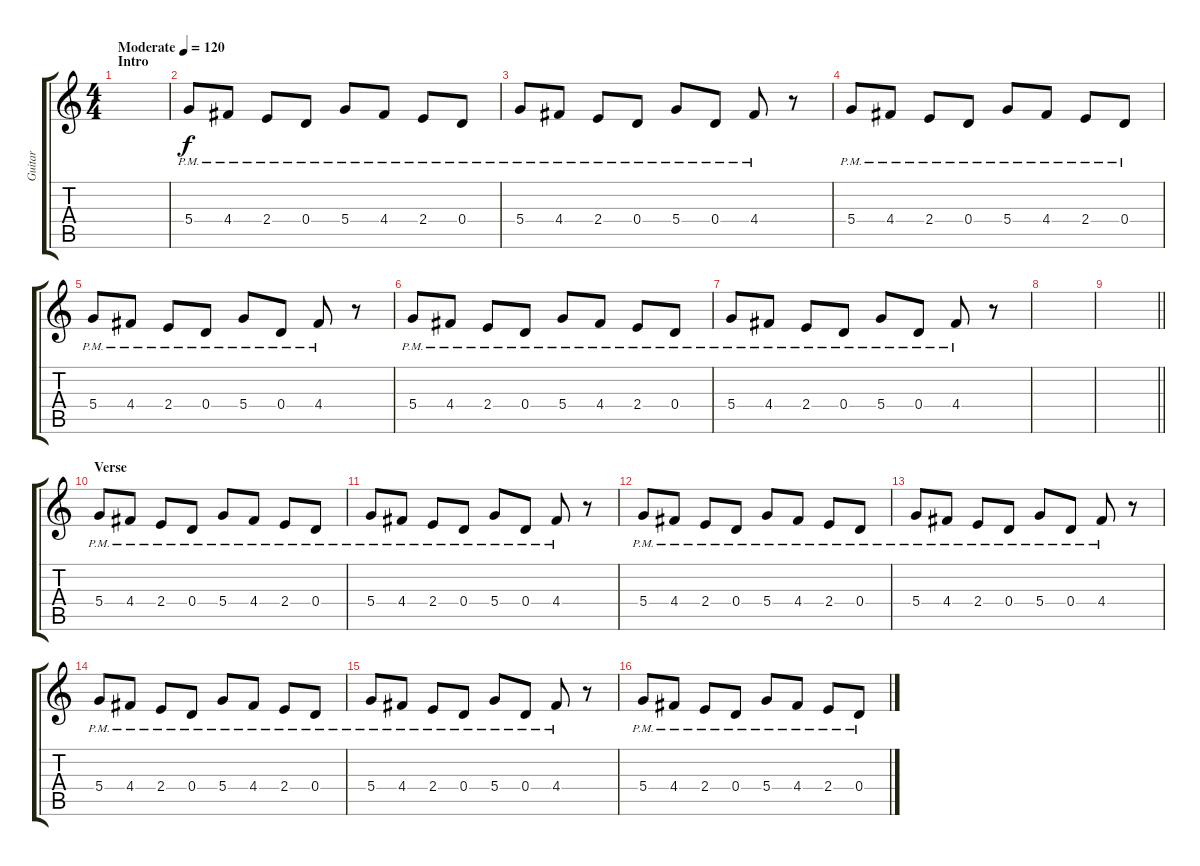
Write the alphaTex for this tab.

\track ("Guitar" "Guitar") {instrument acousticguitarsteel}
\staff {score tabs}
\tuning (E4 B3 G3 D3 A2 E2) {hide}
\ts (4 4)
\section ("" "Intro")
\tempo (120 "Moderate")
\clef g2
\ks c
|
5.4{pm}.8 4.4{pm}.8 2.4{pm}.8 0.4{pm}.8 5.4{pm}.8 4.4{pm}.8 2.4{pm}.8 0.4{pm}.8 |
5.4{pm}.8 4.4{pm}.8 2.4{pm}.8 0.4{pm}.8 5.4{pm}.8 0.4{pm}.8 4.4{pm}.8 r.8 |
5.4{pm}.8 4.4{pm}.8 2.4{pm}.8 0.4{pm}.8 5.4{pm}.8 4.4{pm}.8 2.4{pm}.8 0.4{pm}.8 |
5.4{pm}.8 4.4{pm}.8 2.4{pm}.8 0.4{pm}.8 5.4{pm}.8 0.4{pm}.8 4.4{pm}.8 r.8 |
5.4{pm}.8 4.4{pm}.8 2.4{pm}.8 0.4{pm}.8 5.4{pm}.8 4.4{pm}.8 2.4{pm}.8 0.4{pm}.8 |
5.4{pm}.8 4.4{pm}.8 2.4{pm}.8 0.4{pm}.8 5.4{pm}.8 0.4{pm}.8 4.4{pm}.8 r.8 |
|
\barLineRight lightlight
|
\section ("" "Verse")
5.4{pm}.8 4.4{pm}.8 2.4{pm}.8 0.4{pm}.8 5.4{pm}.8 4.4{pm}.8 2.4{pm}.8 0.4{pm}.8 |
5.4{pm}.8 4.4{pm}.8 2.4{pm}.8 0.4{pm}.8 5.4{pm}.8 0.4{pm}.8 4.4{pm}.8 r.8 |
5.4{pm}.8 4.4{pm}.8 2.4{pm}.8 0.4{pm}.8 5.4{pm}.8 4.4{pm}.8 2.4{pm}.8 0.4{pm}.8 |
5.4{pm}.8 4.4{pm}.8 2.4{pm}.8 0.4{pm}.8 5.4{pm}.8 0.4{pm}.8 4.4{pm}.8 r.8 |
5.4{pm}.8 4.4{pm}.8 2.4{pm}.8 0.4{pm}.8 5.4{pm}.8 4.4{pm}.8 2.4{pm}.8 0.4{pm}.8 |
5.4{pm}.8 4.4{pm}.8 2.4{pm}.8 0.4{pm}.8 5.4{pm}.8 0.4{pm}.8 4.4{pm}.8 r.8 |
5.4{pm}.8 4.4{pm}.8 2.4{pm}.8 0.4{pm}.8 5.4{pm}.8 4.4{pm}.8 2.4{pm}.8 0.4{pm}.8
